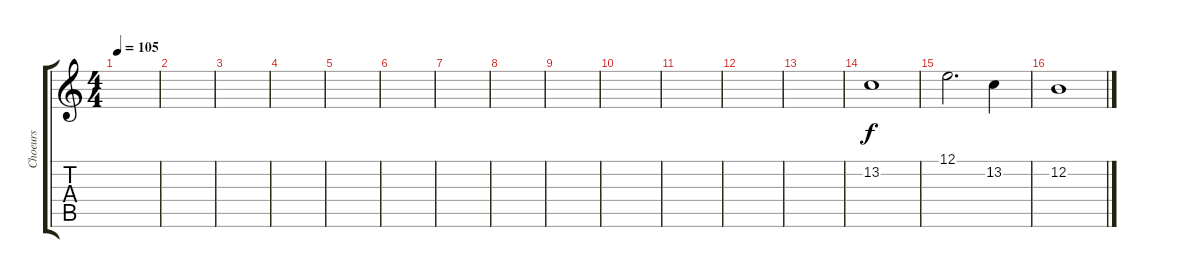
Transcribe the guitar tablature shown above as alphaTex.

\track ("Choeurs" "Choeurs") {instrument choiraahs}
\staff {score tabs}
\tuning (E4 B3 G3 D3 A2 E2) {hide}
\ts (4 4)
\tempo 105
\clef g2
\ks c
|
|
|
|
|
|
|
|
|
|
|
|
|
13.2.1 |
12.1.2{d} 13.2.4 |
12.2.1
